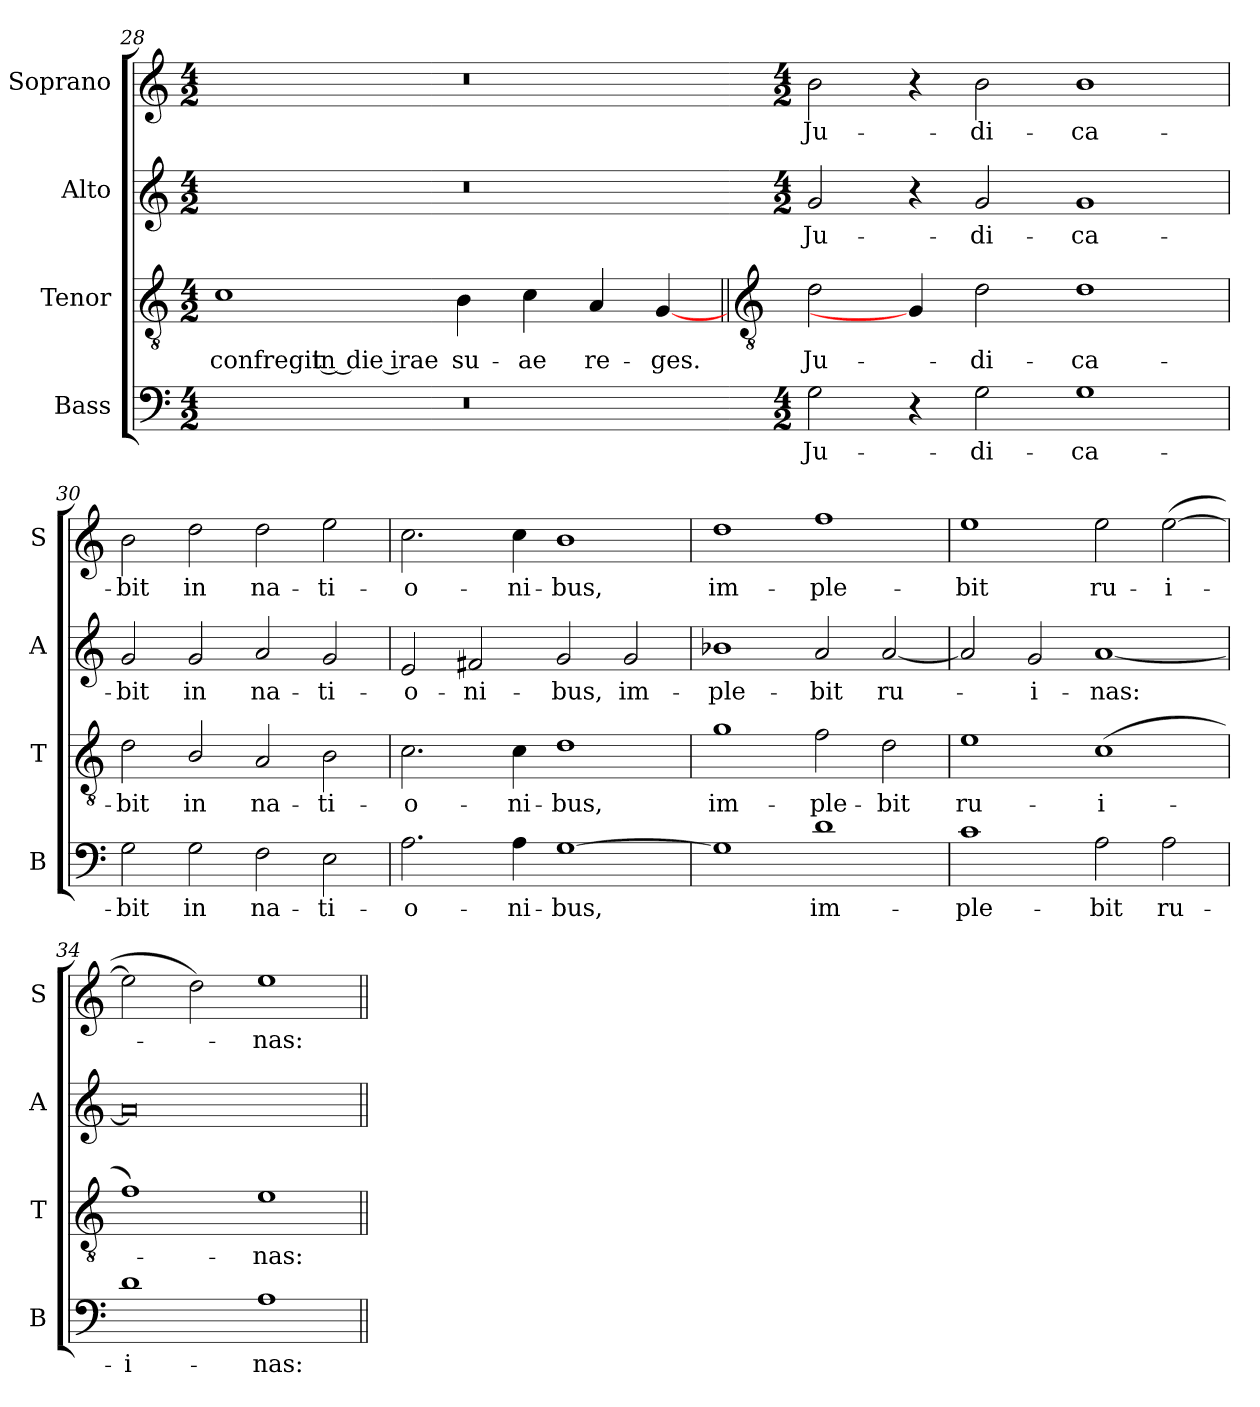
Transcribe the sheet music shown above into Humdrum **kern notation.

**kern	**text	**kern	**text	**kern	**text	**kern	**text
*part4	*part4	*part3	*part3	*part2	*part2	*part1	*part1
*staff4	*staff4	*staff3	*staff3	*staff2	*staff2	*staff1	*staff1
*I"Bass	*	*I"Tenor	*	*I"Alto	*	*I"Soprano	*
*I'B	*	*I'T	*	*I'A	*	*I'S	*
*clefF4	*	*clefGv2	*	*clefG2	*	*clefG2	*
*k[]	*	*k[]	*	*k[]	*	*k[]	*
*C:	*	*C:	*	*C:	*	*C:	*
*M4/2	*	*M4/2	*	*M4/2	*	*M4/2	*
=28	=28	=28	=28	=28	=28	=28	=28
!	!	!	!LO:LY:b	!	!	!	!
0r	.	1c	confregit in die irae	0r	.	0r	.
!	!	!	!LO:LY:b	!	!	!	!
.	.	4B	su-	.	.	.	.
!	!	!	!LO:LY:b	!	!	!	!
.	.	4c	-ae	.	.	.	.
!	!	!	!LO:LY:b	!	!	!	!
.	.	4A	re-	.	.	.	.
!	!	!	!LO:LY:b	!	!	!	!
.	.	[4G	-ges.	.	.	.	.
!!LO:LB:g=z
=29	=29	=29||	=29	=29	=29	=29	=29
*	*	*clefGv2	*	*	*	*	*
*k[]	*	*	*	*k[]	*	*k[]	*
*C:	*	*	*	*C:	*	*C:	*
*M4/2	*	*	*	*M4/2	*	*M4/2	*
!	!LO:LY:b	!	!LO:LY:b	!	!LO:LY:b	!	!LO:LY:b
2G	Ju-	2d	Ju-	2g	Ju-	2b	Ju-
4r	.	4G]	.	4r	.	4r	.
!	!LO:LY:b	!	!LO:LY:b	!	!LO:LY:b	!	!LO:LY:b
2G	-di-	2d	-di-	2g	-di-	2b	-di-
!	!LO:LY:b	!	!LO:LY:b	!	!LO:LY:b	!	!LO:LY:b
1G	-ca-	1d	-ca-	1g	-ca-	1b	-ca-
=30	=30	=30	=30	=30	=30	=30	=30
!	!LO:LY:b	!	!LO:LY:b	!	!LO:LY:b	!	!LO:LY:b
2G	-bit	2d	-bit	2g	-bit	2b	-bit
!	!LO:LY:b	!	!LO:LY:b	!	!LO:LY:b	!	!LO:LY:b
2G	in	2B/	in	2g	in	2dd	in
!	!LO:LY:b	!	!LO:LY:b	!	!LO:LY:b	!	!LO:LY:b
2F	na-	2A	na-	2a	na-	2dd	na-
!	!LO:LY:b	!	!LO:LY:b	!	!LO:LY:b	!	!LO:LY:b
2E	-ti-	2B	-ti-	2g	-ti-	2ee	-ti-
=31	=31	=31	=31	=31	=31	=31	=31
!	!LO:LY:b	!	!LO:LY:b	!	!LO:LY:b	!	!LO:LY:b
2.A	-o-	2.c	-o-	2e	-o-	2.cc	-o-
!	!	!	!	!	!LO:LY:b	!	!
.	.	.	.	2f#X	-ni-	.	.
!	!LO:LY:b	!	!LO:LY:b	!	!	!	!LO:LY:b
4A	-ni-	4c	-ni-	.	.	4cc	-ni-
!	!LO:LY:b	!	!LO:LY:b	!	!LO:LY:b	!	!LO:LY:b
[1G	-bus,	1d	-bus,	2g	-bus,	1b	-bus,
!	!	!	!	!	!LO:LY:b	!	!
.	.	.	.	2g	im-	.	.
=32	=32	=32	=32	=32	=32	=32	=32
!	!	!	!LO:LY:b	!	!LO:LY:b	!	!LO:LY:b
1G]	.	1g	im-	1b-X	-ple-	1dd	im-
!	!LO:LY:b	!	!LO:LY:b	!	!LO:LY:b	!	!LO:LY:b
1d	im-	2f	-ple-	2a	-bit	1ff	-ple-
!	!	!	!LO:LY:b	!	!LO:LY:b	!	!
.	.	2d	-bit	[2a	ru-	.	.
=33	=33	=33	=33	=33	=33	=33	=33
!	!LO:LY:b	!	!LO:LY:b	!	!	!	!LO:LY:b
1c	-ple-	1e	ru-	2a]	.	1ee	-bit
!	!	!	!	!	!LO:LY:b	!	!
.	.	.	.	2g	i-	.	.
!	!LO:LY:b	!	!LO:LY:b	!	!LO:LY:b	!	!LO:LY:b
2A	-bit	(>1c	-i-	[1a	-nas:	2ee	ru-
!	!LO:LY:b	!	!	!	!	!	!LO:LY:b
2A	ru-	.	.	.	.	(>[2ee	-i-
=34	=34	=34	=34	=34	=34	=34	=34
!	!LO:LY:b	!	!	!	!	!	!
1d	-i-	1f)	.	0a]	.	2ee]	.
.	.	.	.	.	.	2dd)	.
!	!LO:LY:b	!	!LO:LY:b	!	!	!	!LO:LY:b
1A	-nas:	1e	nas:	.	.	1ee	nas:
=||	=||	=||	=||	=||	=||	=||	=||
*-	*-	*-	*-	*-	*-	*-	*-
